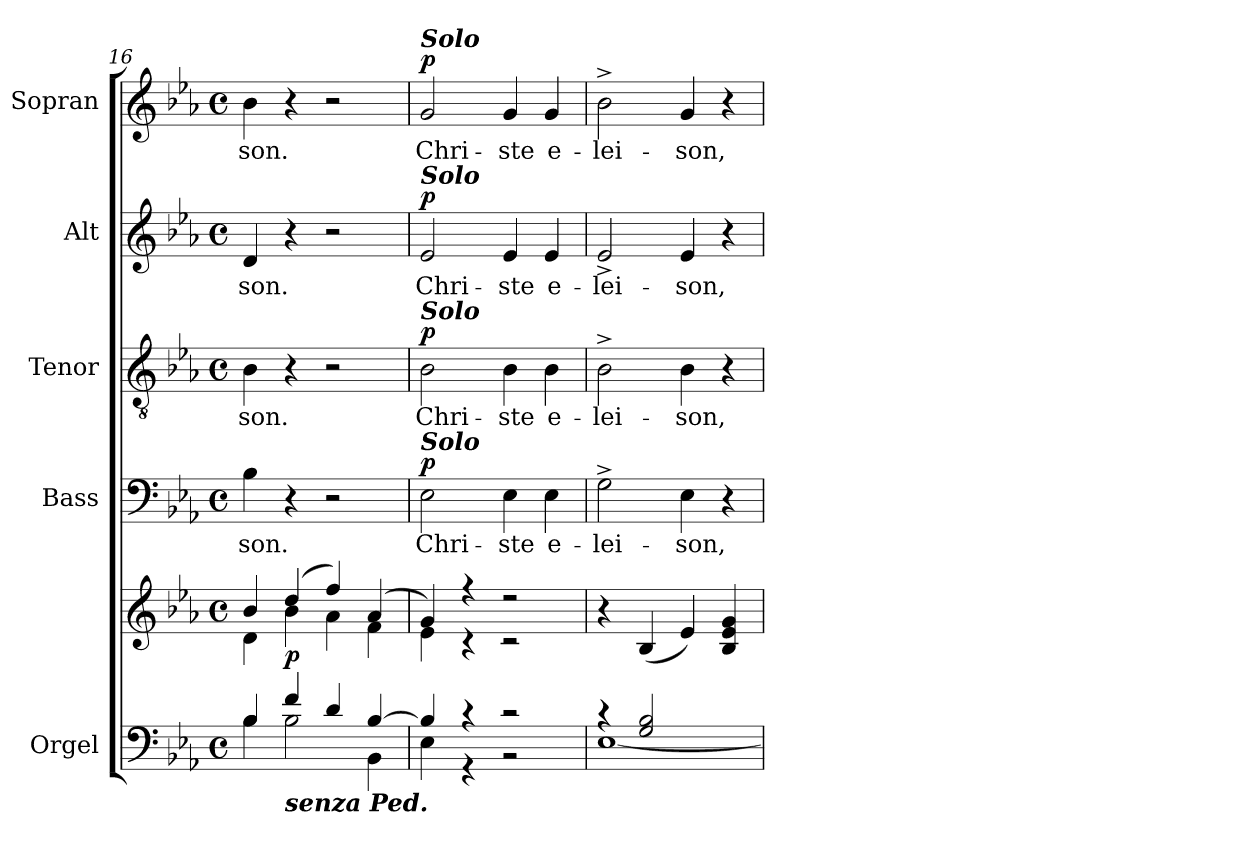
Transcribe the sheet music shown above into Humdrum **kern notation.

**kern	**kern	**dynam	**kern	**text	**dynam	**kern	**text	**dynam	**kern	**text	**dynam	**kern	**text	**dynam
*part5	*part5	*part5	*part4	*part4	*part4	*part3	*part3	*part3	*part2	*part2	*part2	*part1	*part1	*part1
*staff6	*staff5	*staff5/6	*staff4	*staff4	*staff4	*staff3	*staff3	*staff3	*staff2	*staff2	*staff2	*staff1	*staff1	*staff1
*I"Orgel	*	*	*I"Bass	*	*	*I"Tenor	*	*	*I"Alt	*	*	*I"Sopran	*	*
*I'Org.	*	*	*I'B.	*	*	*I'T.	*	*	*I'A.	*	*	*I'S.	*	*
*clefF4	*clefG2	*	*clefF4	*	*	*clefGv2	*	*	*clefG2	*	*	*clefG2	*	*
*k[b-e-a-]	*k[b-e-a-]	*	*k[b-e-a-]	*	*	*k[b-e-a-]	*	*	*k[b-e-a-]	*	*	*k[b-e-a-]	*	*
*E-:	*E-:	*	*E-:	*	*	*E-:	*	*	*E-:	*	*	*E-:	*	*
*M4/4	*M4/4	*	*M4/4	*	*	*M4/4	*	*	*M4/4	*	*	*M4/4	*	*
*met(c)	*met(c)	*	*met(c)	*	*	*met(c)	*	*	*met(c)	*	*	*met(c)	*	*
=16	=16	=16	=16	=16	=16	=16	=16	=16	=16	=16	=16	=16	=16	=16
*^	*^	*	*	*	*	*	*	*	*	*	*	*	*	*
!	!	!	!	!	!	!LO:LY:b	!	!	!LO:LY:b	!	!	!LO:LY:b	!	!	!LO:LY:b	!
4B-/	4B-\	4b-/	4d\	.	4B-\	-son.	.	4B-\	-son.	.	4d/	-son.	.	4b-\	-son.	.
!LO:TX:b:Bi:t=senza Ped.	!	!	!	!	!	!	!	!	!	!	!	!	!	!	!	!
!	!	!	!	!LO:DY:b	!	!	!	!	!	!	!	!	!	!	!	!
4f/	2B-\	(4dd/	4b-\	p	4r	.	.	4r	.	.	4r	.	.	4r	.	.
4d/	.	4ff/)	4a-\	.	2r	.	.	2r	.	.	2r	.	.	2r	.	.
[>4B-/	4BB-\	(4a-/	4f\	.	.	.	.	.	.	.	.	.	.	.	.	.
=17	=17	=17	=17	=17	=17	=17	=17	=17	=17	=17	=17	=17	=17	=17	=17	=17
!	!	!	!	!	!	!	!	!	!	!	!	!	!	!LO:TX:a:Bi:t=Solo	!	!
!	!	!	!	!	!	!	!	!	!	!	!LO:TX:a:Bi:t=Solo	!	!	!	!	!
!	!	!	!	!	!	!	!	!LO:TX:a:Bi:t=Solo	!	!	!	!	!	!	!	!
!	!	!	!	!	!LO:TX:a:Bi:t=Solo	!	!	!	!	!	!	!	!	!	!	!
!	!	!	!	!	!	!LO:LY:b	!LO:DY:a	!	!LO:LY:b	!LO:DY:a	!	!LO:LY:b	!LO:DY:a	!	!LO:LY:b	!LO:DY:a
4B-/]	4E-\	4g/)	4e-\	.	2E-\	Chri-	p	2B-\	Chri-	p	2e-/	Chri-	p	2g/	Chri-	p
4r	4r	4r	4r	.	.	.	.	.	.	.	.	.	.	.	.	.
!	!	!	!	!	!	!LO:LY:b	!	!	!LO:LY:b	!	!	!LO:LY:b	!	!	!LO:LY:b	!
2r	2r	2r	2r	.	4E-\	-ste	.	4B-\	-ste	.	4e-/	-ste	.	4g/	-ste	.
!	!	!	!	!	!	!LO:LY:b	!	!	!LO:LY:b	!	!	!LO:LY:b	!	!	!LO:LY:b	!
.	.	.	.	.	4E-\	e-	.	4B-\	e-	.	4e-/	e-	.	4g/	e-	.
*	*	*v	*v	*	*	*	*	*	*	*	*	*	*	*	*	*
=18	=18	=18	=18	=18	=18	=18	=18	=18	=18	=18	=18	=18	=18	=18	=18
!	!	!	!	!	!LO:LY:b	!	!	!LO:LY:b	!	!	!LO:LY:b	!	!	!LO:LY:b	!
4rc	[<1E-	4r	.	2G^>\	-lei-	.	2B-^>\	-lei-	.	2e-^>/	-lei-	.	2b-^>\	-lei-	.
2G/ 2B-/	.	(<4B-/	.	.	.	.	.	.	.	.	.	.	.	.	.
!	!	!	!	!	!LO:LY:b	!	!	!LO:LY:b	!	!	!LO:LY:b	!	!	!LO:LY:b	!
.	.	4e-/)	.	4E-\	-son,	.	4B-\	-son,	.	4e-/	-son,	.	4g/	-son,	.
4ryy	.	4B-/ 4e-/ 4g/	.	4r	.	.	4r	.	.	4r	.	.	4r	.	.
*v	*v	*	*	*	*	*	*	*	*	*	*	*	*	*	*
=	=	=	=	=	=	=	=	=	=	=	=	=	=	=
*-	*-	*-	*-	*-	*-	*-	*-	*-	*-	*-	*-	*-	*-	*-
